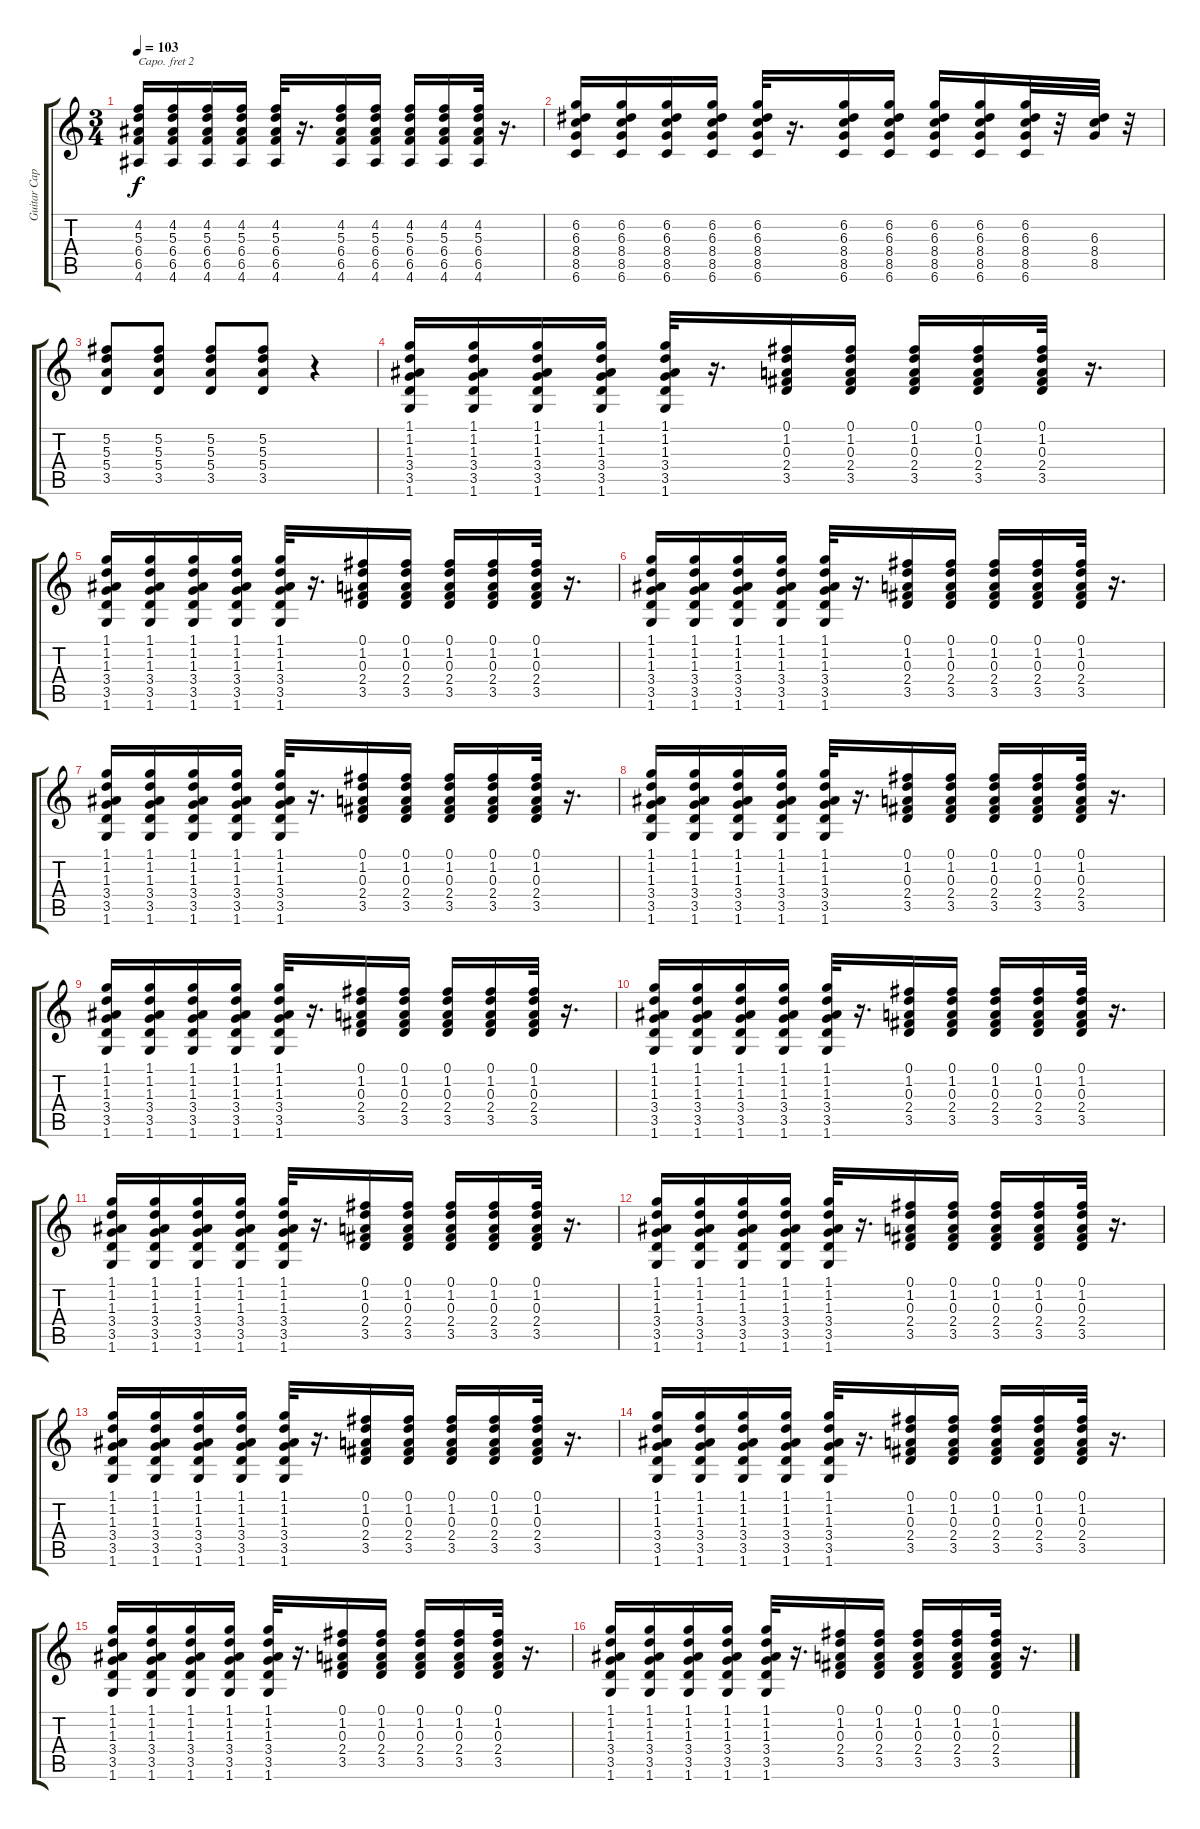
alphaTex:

\track ("Guitar Capo 2" "Guitar Cap") {instrument acousticguitarnylon}
\staff {score tabs}
\capo 2
\tuning (E4 B3 G3 D3 A2 E2) {hide}
\ts (3 4)
\tempo 103
\clef g2
\ks c
(4.2 5.3 6.4 6.5 4.6).16{dy f} (4.2 5.3 6.4 6.5 4.6).16 (4.2 5.3 6.4 6.5 4.6).16 (4.2 5.3 6.4 6.5 4.6).16 (4.2 5.3 6.4 6.5 4.6).32 r.16{d} (4.2 5.3 6.4 6.5 4.6).16 (4.2 5.3 6.4 6.5 4.6).16 (4.2 5.3 6.4 6.5 4.6).16 (4.2 5.3 6.4 6.5 4.6).16 (4.2 5.3 6.4 6.5 4.6).32 r.16{d} |
(6.2 6.3 8.4 8.5 6.6).16 (6.2 6.3 8.4 8.5 6.6).16 (6.2 6.3 8.4 8.5 6.6).16 (6.2 6.3 8.4 8.5 6.6).16 (6.2 6.3 8.4 8.5 6.6).32 r.16{d} (6.2 6.3 8.4 8.5 6.6).16 (6.2 6.3 8.4 8.5 6.6).16 (6.2 6.3 8.4 8.5 6.6).16 (6.2 6.3 8.4 8.5 6.6).16 (6.2 6.3 8.4 8.5 6.6).32 r.32 (6.3 8.4 8.5).32 r.32 |
(5.2 5.3 5.4 3.5).8 (5.2 5.3 5.4 3.5).8 (5.2 5.3 5.4 3.5).8 (5.2 5.3 5.4 3.5).8 r.4 |
(1.1 1.2 1.3 3.4 3.5 1.6).16 (1.1 1.2 1.3 3.4 3.5 1.6).16 (1.1 1.2 1.3 3.4 3.5 1.6).16 (1.1 1.2 1.3 3.4 3.5 1.6).16 (1.1 1.2 1.3 3.4 3.5 1.6).32 r.16{d} (0.1 1.2 0.3 2.4 3.5).16 (0.1 1.2 0.3 2.4 3.5).16 (0.1 1.2 0.3 2.4 3.5).16 (0.1 1.2 0.3 2.4 3.5).16 (0.1 1.2 0.3 2.4 3.5).32 r.16{d} |
(1.1 1.2 1.3 3.4 3.5 1.6).16 (1.1 1.2 1.3 3.4 3.5 1.6).16 (1.1 1.2 1.3 3.4 3.5 1.6).16 (1.1 1.2 1.3 3.4 3.5 1.6).16 (1.1 1.2 1.3 3.4 3.5 1.6).32 r.16{d} (0.1 1.2 0.3 2.4 3.5).16 (0.1 1.2 0.3 2.4 3.5).16 (0.1 1.2 0.3 2.4 3.5).16 (0.1 1.2 0.3 2.4 3.5).16 (0.1 1.2 0.3 2.4 3.5).32 r.16{d} |
(1.1 1.2 1.3 3.4 3.5 1.6).16 (1.1 1.2 1.3 3.4 3.5 1.6).16 (1.1 1.2 1.3 3.4 3.5 1.6).16 (1.1 1.2 1.3 3.4 3.5 1.6).16 (1.1 1.2 1.3 3.4 3.5 1.6).32 r.16{d} (0.1 1.2 0.3 2.4 3.5).16 (0.1 1.2 0.3 2.4 3.5).16 (0.1 1.2 0.3 2.4 3.5).16 (0.1 1.2 0.3 2.4 3.5).16 (0.1 1.2 0.3 2.4 3.5).32 r.16{d} |
(1.1 1.2 1.3 3.4 3.5 1.6).16 (1.1 1.2 1.3 3.4 3.5 1.6).16 (1.1 1.2 1.3 3.4 3.5 1.6).16 (1.1 1.2 1.3 3.4 3.5 1.6).16 (1.1 1.2 1.3 3.4 3.5 1.6).32 r.16{d} (0.1 1.2 0.3 2.4 3.5).16 (0.1 1.2 0.3 2.4 3.5).16 (0.1 1.2 0.3 2.4 3.5).16 (0.1 1.2 0.3 2.4 3.5).16 (0.1 1.2 0.3 2.4 3.5).32 r.16{d} |
(1.1 1.2 1.3 3.4 3.5 1.6).16 (1.1 1.2 1.3 3.4 3.5 1.6).16 (1.1 1.2 1.3 3.4 3.5 1.6).16 (1.1 1.2 1.3 3.4 3.5 1.6).16 (1.1 1.2 1.3 3.4 3.5 1.6).32 r.16{d} (0.1 1.2 0.3 2.4 3.5).16 (0.1 1.2 0.3 2.4 3.5).16 (0.1 1.2 0.3 2.4 3.5).16 (0.1 1.2 0.3 2.4 3.5).16 (0.1 1.2 0.3 2.4 3.5).32 r.16{d} |
(1.1 1.2 1.3 3.4 3.5 1.6).16 (1.1 1.2 1.3 3.4 3.5 1.6).16 (1.1 1.2 1.3 3.4 3.5 1.6).16 (1.1 1.2 1.3 3.4 3.5 1.6).16 (1.1 1.2 1.3 3.4 3.5 1.6).32 r.16{d} (0.1 1.2 0.3 2.4 3.5).16 (0.1 1.2 0.3 2.4 3.5).16 (0.1 1.2 0.3 2.4 3.5).16 (0.1 1.2 0.3 2.4 3.5).16 (0.1 1.2 0.3 2.4 3.5).32 r.16{d} |
(1.1 1.2 1.3 3.4 3.5 1.6).16 (1.1 1.2 1.3 3.4 3.5 1.6).16 (1.1 1.2 1.3 3.4 3.5 1.6).16 (1.1 1.2 1.3 3.4 3.5 1.6).16 (1.1 1.2 1.3 3.4 3.5 1.6).32 r.16{d} (0.1 1.2 0.3 2.4 3.5).16 (0.1 1.2 0.3 2.4 3.5).16 (0.1 1.2 0.3 2.4 3.5).16 (0.1 1.2 0.3 2.4 3.5).16 (0.1 1.2 0.3 2.4 3.5).32 r.16{d} |
(1.1 1.2 1.3 3.4 3.5 1.6).16 (1.1 1.2 1.3 3.4 3.5 1.6).16 (1.1 1.2 1.3 3.4 3.5 1.6).16 (1.1 1.2 1.3 3.4 3.5 1.6).16 (1.1 1.2 1.3 3.4 3.5 1.6).32 r.16{d} (0.1 1.2 0.3 2.4 3.5).16 (0.1 1.2 0.3 2.4 3.5).16 (0.1 1.2 0.3 2.4 3.5).16 (0.1 1.2 0.3 2.4 3.5).16 (0.1 1.2 0.3 2.4 3.5).32 r.16{d} |
(1.1 1.2 1.3 3.4 3.5 1.6).16 (1.1 1.2 1.3 3.4 3.5 1.6).16 (1.1 1.2 1.3 3.4 3.5 1.6).16 (1.1 1.2 1.3 3.4 3.5 1.6).16 (1.1 1.2 1.3 3.4 3.5 1.6).32 r.16{d} (0.1 1.2 0.3 2.4 3.5).16 (0.1 1.2 0.3 2.4 3.5).16 (0.1 1.2 0.3 2.4 3.5).16 (0.1 1.2 0.3 2.4 3.5).16 (0.1 1.2 0.3 2.4 3.5).32 r.16{d} |
(1.1 1.2 1.3 3.4 3.5 1.6).16 (1.1 1.2 1.3 3.4 3.5 1.6).16 (1.1 1.2 1.3 3.4 3.5 1.6).16 (1.1 1.2 1.3 3.4 3.5 1.6).16 (1.1 1.2 1.3 3.4 3.5 1.6).32 r.16{d} (0.1 1.2 0.3 2.4 3.5).16 (0.1 1.2 0.3 2.4 3.5).16 (0.1 1.2 0.3 2.4 3.5).16 (0.1 1.2 0.3 2.4 3.5).16 (0.1 1.2 0.3 2.4 3.5).32 r.16{d} |
(1.1 1.2 1.3 3.4 3.5 1.6).16 (1.1 1.2 1.3 3.4 3.5 1.6).16 (1.1 1.2 1.3 3.4 3.5 1.6).16 (1.1 1.2 1.3 3.4 3.5 1.6).16 (1.1 1.2 1.3 3.4 3.5 1.6).32 r.16{d} (0.1 1.2 0.3 2.4 3.5).16 (0.1 1.2 0.3 2.4 3.5).16 (0.1 1.2 0.3 2.4 3.5).16 (0.1 1.2 0.3 2.4 3.5).16 (0.1 1.2 0.3 2.4 3.5).32 r.16{d} |
(1.1 1.2 1.3 3.4 3.5 1.6).16 (1.1 1.2 1.3 3.4 3.5 1.6).16 (1.1 1.2 1.3 3.4 3.5 1.6).16 (1.1 1.2 1.3 3.4 3.5 1.6).16 (1.1 1.2 1.3 3.4 3.5 1.6).32 r.16{d} (0.1 1.2 0.3 2.4 3.5).16 (0.1 1.2 0.3 2.4 3.5).16 (0.1 1.2 0.3 2.4 3.5).16 (0.1 1.2 0.3 2.4 3.5).16 (0.1 1.2 0.3 2.4 3.5).32 r.16{d} |
(1.1 1.2 1.3 3.4 3.5 1.6).16 (1.1 1.2 1.3 3.4 3.5 1.6).16 (1.1 1.2 1.3 3.4 3.5 1.6).16 (1.1 1.2 1.3 3.4 3.5 1.6).16 (1.1 1.2 1.3 3.4 3.5 1.6).32 r.16{d} (0.1 1.2 0.3 2.4 3.5).16 (0.1 1.2 0.3 2.4 3.5).16 (0.1 1.2 0.3 2.4 3.5).16 (0.1 1.2 0.3 2.4 3.5).16 (0.1 1.2 0.3 2.4 3.5).32 r.16{d}
